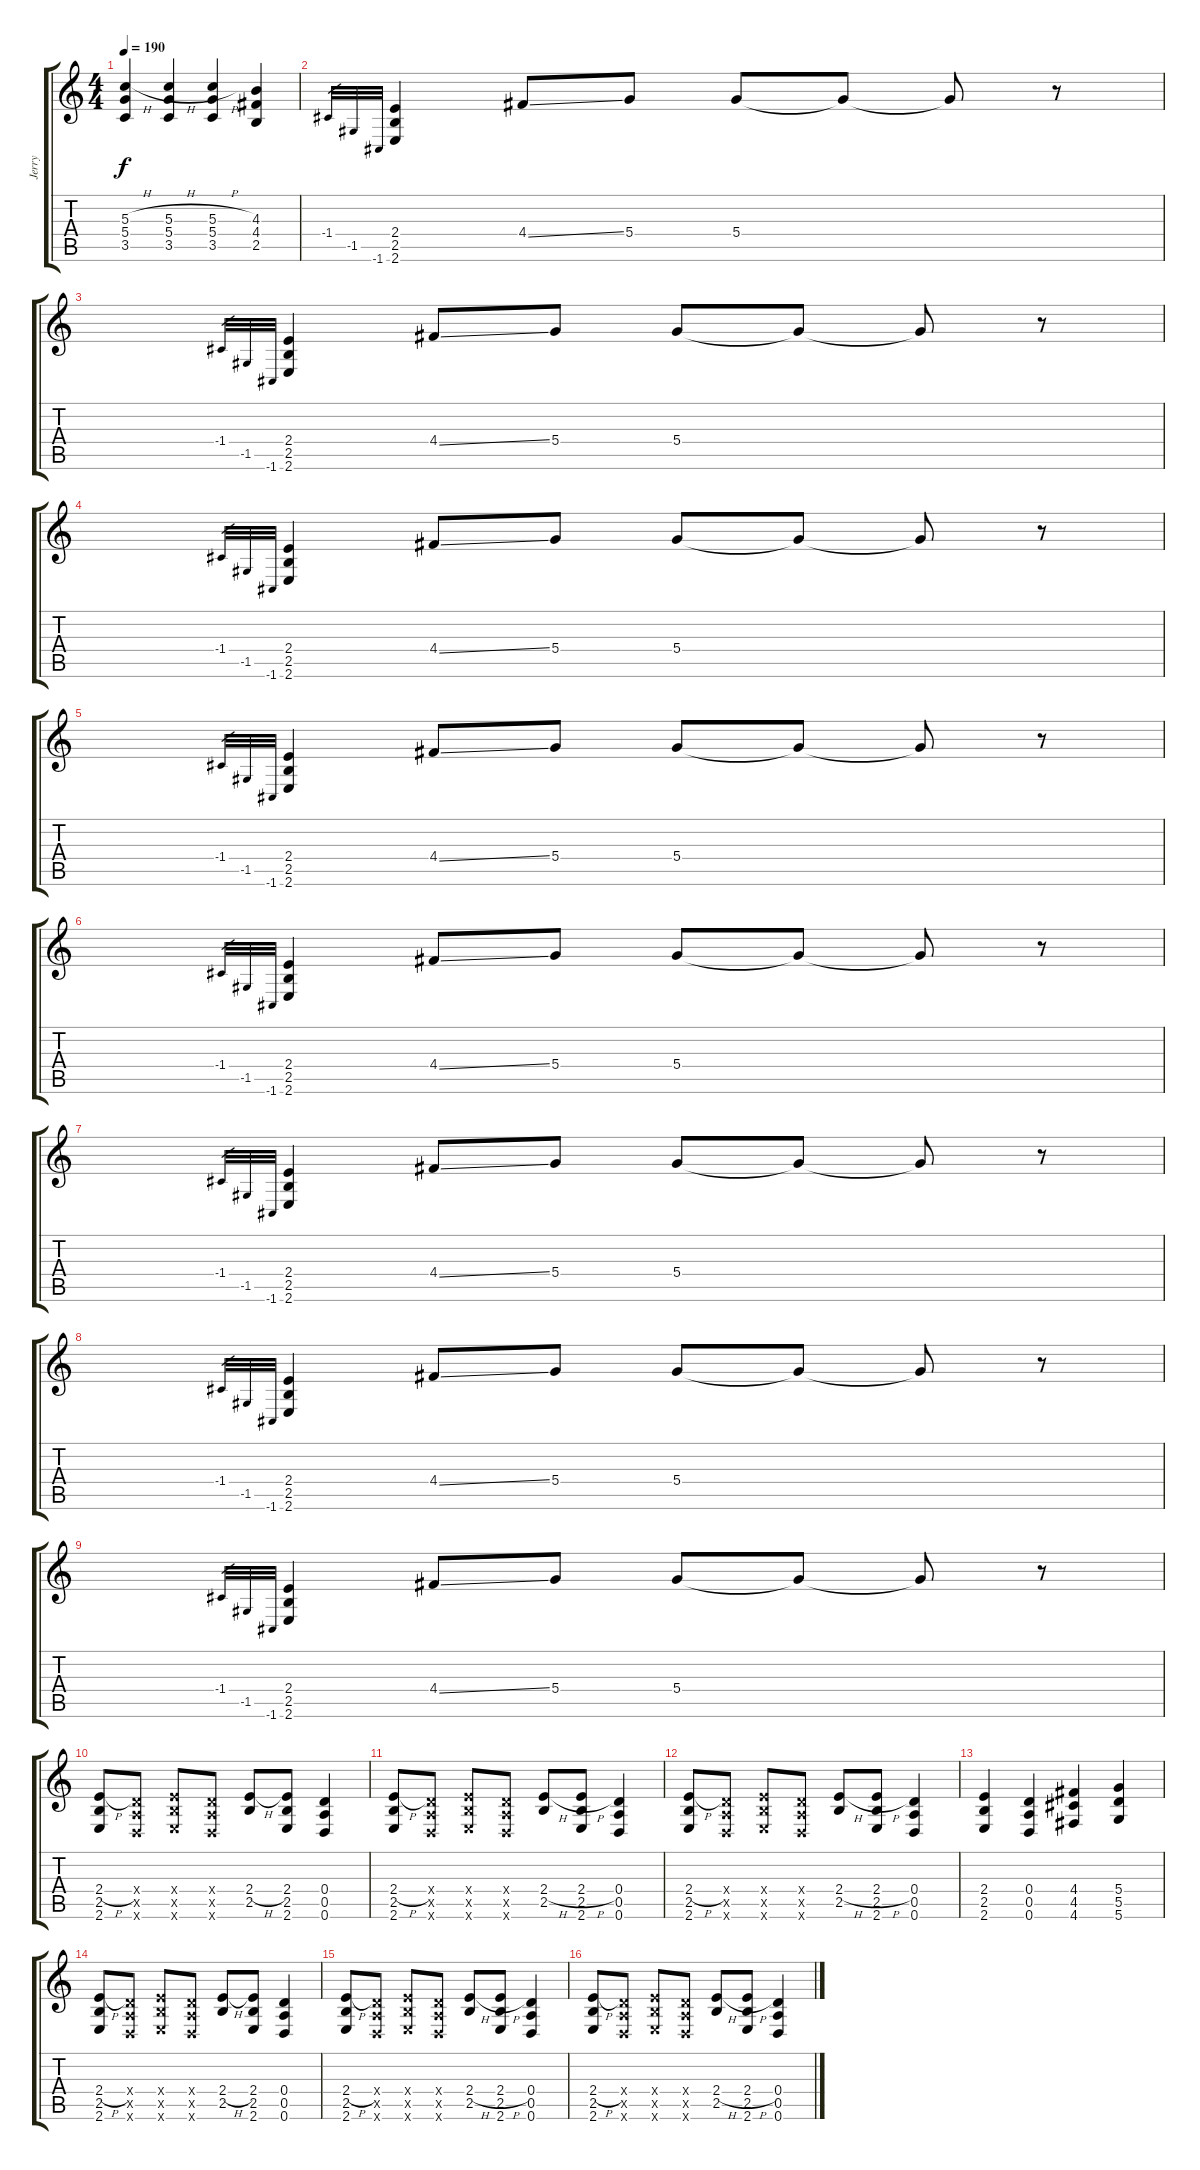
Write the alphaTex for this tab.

\track ("Jerry" "Jerry") {instrument distortionguitar}
\staff {score tabs}
\tuning (E4 B3 G3 D3 A2 D2) {hide}
\ts (4 4)
\tempo 190
\clef g2
\ks c
(5.3{h} 5.4 3.5).4{dy f} (5.3{h} 5.4 3.5).4 (5.3{h} 5.4 3.5).4 (4.3 4.4 2.5).4 |
-1.4.32{gr} -1.5.32{gr} -1.6.32{gr} (2.4 2.5 2.6).4 4.4{ss}.8 5.4.8 5.4.8 5.4{t}.8 5.4{t}.8 r.8 |
-1.4.32{gr} -1.5.32{gr} -1.6.32{gr} (2.4 2.5 2.6).4 4.4{ss}.8 5.4.8 5.4.8 5.4{t}.8 5.4{t}.8 r.8 |
-1.4.32{gr} -1.5.32{gr} -1.6.32{gr} (2.4 2.5 2.6).4 4.4{ss}.8 5.4.8 5.4.8 5.4{t}.8 5.4{t}.8 r.8 |
-1.4.32{gr} -1.5.32{gr} -1.6.32{gr} (2.4 2.5 2.6).4 4.4{ss}.8 5.4.8 5.4.8 5.4{t}.8 5.4{t}.8 r.8 |
-1.4.32{gr} -1.5.32{gr} -1.6.32{gr} (2.4 2.5 2.6).4 4.4{ss}.8 5.4.8 5.4.8 5.4{t}.8 5.4{t}.8 r.8 |
-1.4.32{gr} -1.5.32{gr} -1.6.32{gr} (2.4 2.5 2.6).4 4.4{ss}.8 5.4.8 5.4.8 5.4{t}.8 5.4{t}.8 r.8 |
-1.4.32{gr} -1.5.32{gr} -1.6.32{gr} (2.4 2.5 2.6).4 4.4{ss}.8 5.4.8 5.4.8 5.4{t}.8 5.4{t}.8 r.8 |
-1.4.32{gr} -1.5.32{gr} -1.6.32{gr} (2.4 2.5 2.6).4 4.4{ss}.8 5.4.8 5.4.8 5.4{t}.8 5.4{t}.8 r.8 |
(2.4{h} 2.5 2.6).8 (0.4{x} 0.5{x} 0.6{x}).8 (2.4{x} 2.5{x} 2.6{x}).8 (0.4{x} 0.5{x} 0.6{x}).8 (2.4{h} 2.5).8 (2.4 2.5 2.6).8 (0.4 0.5 0.6).4 |
(2.4{h} 2.5 2.6).8 (0.4{x} 0.5{x} 0.6{x}).8 (2.4{x} 2.5{x} 2.6{x}).8 (0.4{x} 0.5{x} 0.6{x}).8 (2.4{h} 2.5).8 (2.4{h} 2.5 2.6).8 (0.4 0.5 0.6).4 |
(2.4{h} 2.5 2.6).8 (0.4{x} 0.5{x} 0.6{x}).8 (2.4{x} 2.5{x} 2.6{x}).8 (0.4{x} 0.5{x} 0.6{x}).8 (2.4{h} 2.5).8 (2.4{h} 2.5 2.6).8 (0.4 0.5 0.6).4 |
(2.4 2.5 2.6).4 (0.4 0.5 0.6).4 (4.4 4.5 4.6).4 (5.4 5.5 5.6).4 |
(2.4{h} 2.5 2.6).8 (0.4{x} 0.5{x} 0.6{x}).8 (2.4{x} 2.5{x} 2.6{x}).8 (0.4{x} 0.5{x} 0.6{x}).8 (2.4{h} 2.5).8 (2.4 2.5 2.6).8 (0.4 0.5 0.6).4 |
(2.4{h} 2.5 2.6).8 (0.4{x} 0.5{x} 0.6{x}).8 (2.4{x} 2.5{x} 2.6{x}).8 (0.4{x} 0.5{x} 0.6{x}).8 (2.4{h} 2.5).8 (2.4{h} 2.5 2.6).8 (0.4 0.5 0.6).4 |
(2.4{h} 2.5 2.6).8 (0.4{x} 0.5{x} 0.6{x}).8 (2.4{x} 2.5{x} 2.6{x}).8 (0.4{x} 0.5{x} 0.6{x}).8 (2.4{h} 2.5).8 (2.4{h} 2.5 2.6).8 (0.4 0.5 0.6).4
